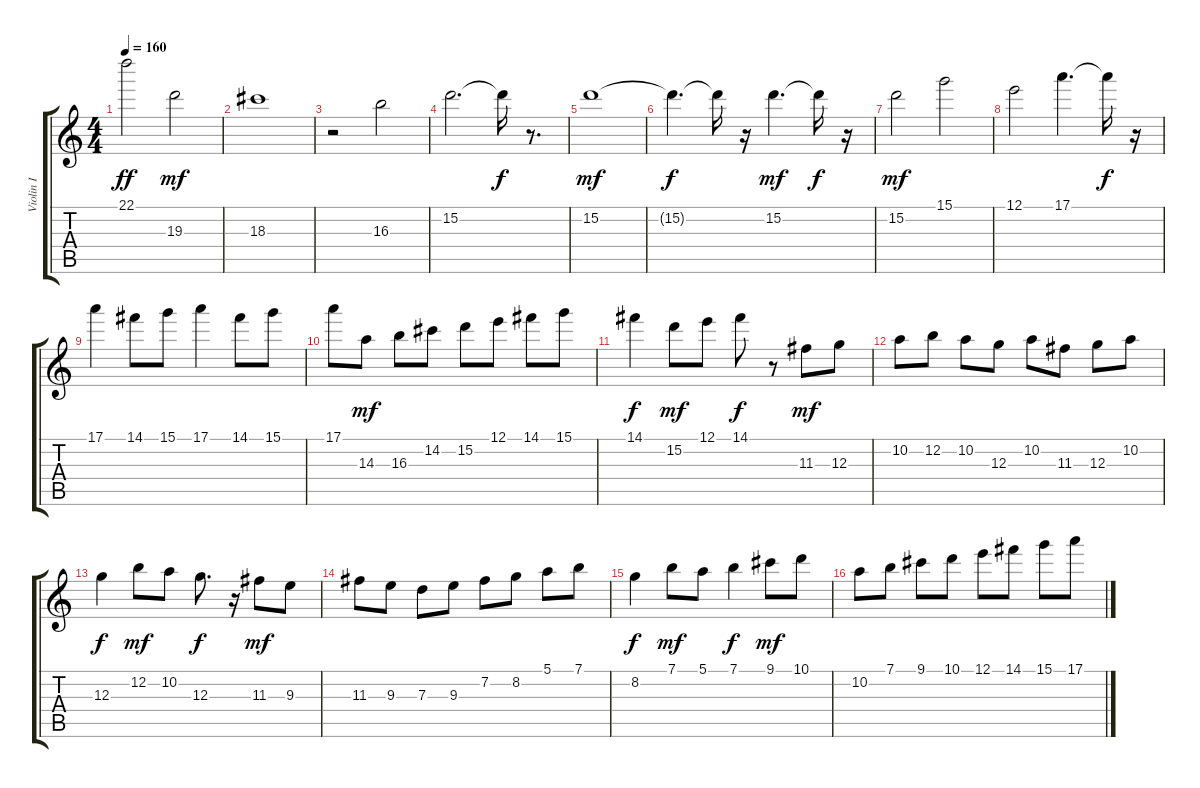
\track ("Violin I" "Violin I") {instrument acousticguitarnylon}
\staff {score tabs}
\tuning (E4 B3 G3 D3 A2 E2) {hide}
\ts (4 4)
\tempo 160
\clef g2
\ks c
22.1.2{dy ff} 19.3.2{dy mf} |
18.3.1 |
r.2 16.3.2 |
15.2.2{d} 15.2{t}.16{dy f} r.8{d} |
15.2.1{dy mf} |
15.2{t}.4{d dy f} 15.2{t}.16 r.16 15.2.4{d dy mf} 15.2{t}.16{dy f} r.16 |
15.2.2{dy mf} 15.1.2 |
12.1.2 17.1.4{d} 17.1{t}.16{dy f} r.16 |
17.1.4 14.1.8 15.1.8 17.1.4 14.1.8 15.1.8 |
17.1.8 14.3.8{dy mf} 16.3.8 14.2.8 15.2.8 12.1.8 14.1.8 15.1.8 |
14.1.4{dy f} 15.2.8{dy mf} 12.1.8 14.1.8{dy f} r.8 11.3.8{dy mf} 12.3.8 |
10.2.8 12.2.8 10.2.8 12.3.8 10.2.8 11.3.8 12.3.8 10.2.8 |
12.3.4{dy f} 12.2.8{dy mf} 10.2.8 12.3.8{d dy f} r.16 11.3.8{dy mf} 9.3.8 |
11.3.8 9.3.8 7.3.8 9.3.8 7.2.8 8.2.8 5.1.8 7.1.8 |
8.2.4{dy f} 7.1.8{dy mf} 5.1.8 7.1.4{dy f} 9.1.8{dy mf} 10.1.8 |
10.2.8 7.1.8 9.1.8 10.1.8 12.1.8 14.1.8 15.1.8 17.1.8
